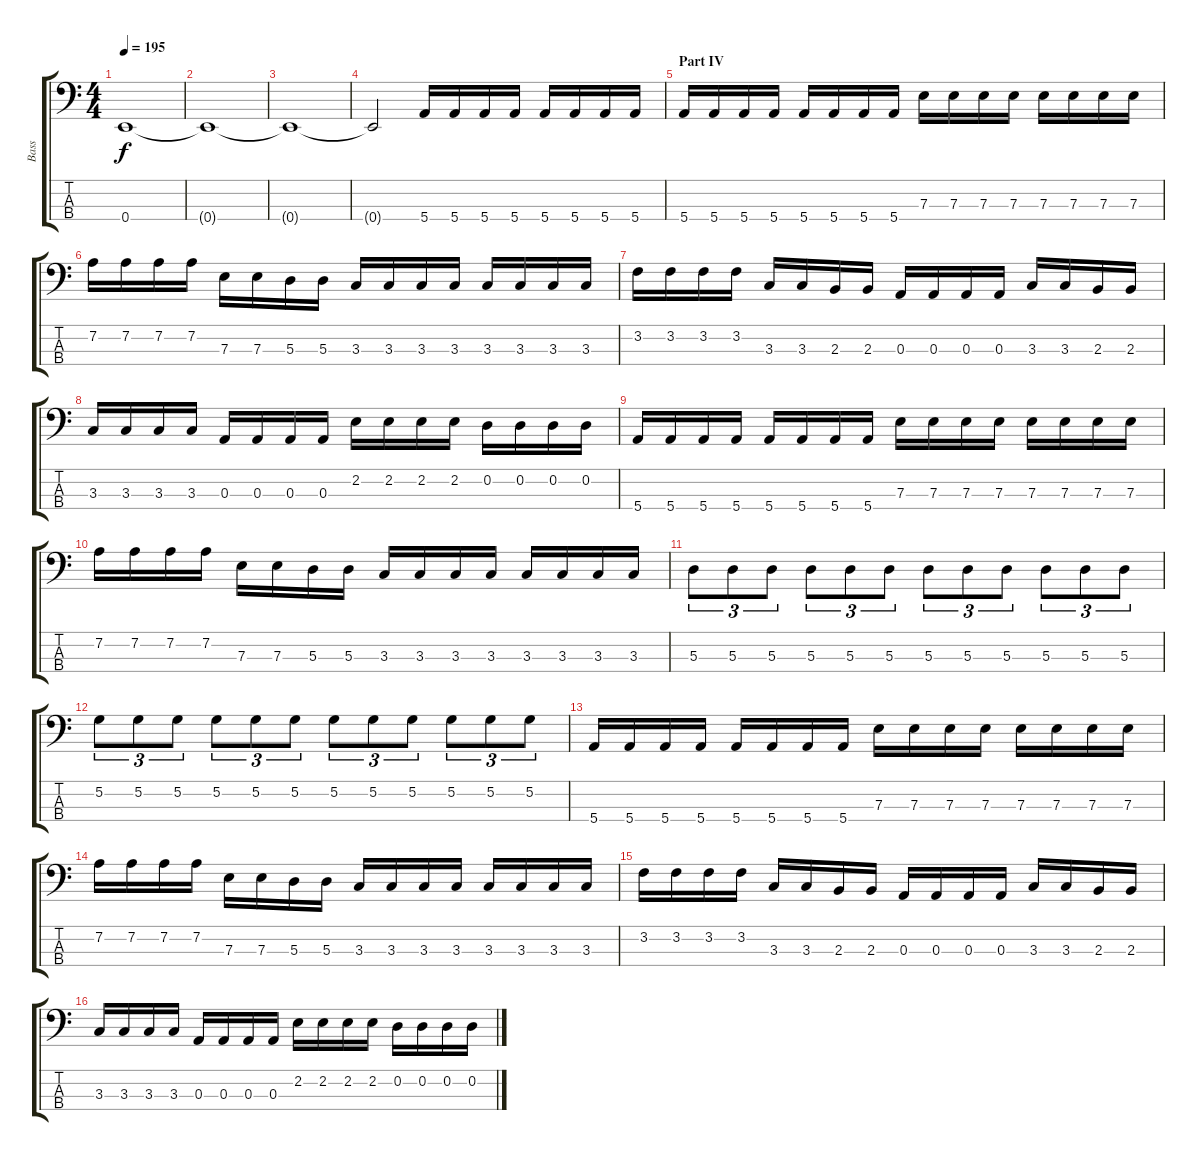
\track ("Bass" "Bass") {instrument electricbassfinger}
\staff {score tabs}
\tuning (G2 D2 A1 E1) {hide}
\ts (4 4)
\tempo 195
\clef f4
\ks c
0.4.1{dy f} |
0.4{t}.1 |
0.4{t}.1 |
0.4{t}.2 5.4.16 5.4.16 5.4.16 5.4.16 5.4.16 5.4.16 5.4.16 5.4.16 |
\section ("" "Part IV")
5.4.16 5.4.16 5.4.16 5.4.16 5.4.16 5.4.16 5.4.16 5.4.16 7.3.16 7.3.16 7.3.16 7.3.16 7.3.16 7.3.16 7.3.16 7.3.16 |
7.2.16 7.2.16 7.2.16 7.2.16 7.3.16 7.3.16 5.3.16 5.3.16 3.3.16 3.3.16 3.3.16 3.3.16 3.3.16 3.3.16 3.3.16 3.3.16 |
3.2.16 3.2.16 3.2.16 3.2.16 3.3.16 3.3.16 2.3.16 2.3.16 0.3.16 0.3.16 0.3.16 0.3.16 3.3.16 3.3.16 2.3.16 2.3.16 |
3.3.16 3.3.16 3.3.16 3.3.16 0.3.16 0.3.16 0.3.16 0.3.16 2.2.16 2.2.16 2.2.16 2.2.16 0.2.16 0.2.16 0.2.16 0.2.16 |
5.4.16 5.4.16 5.4.16 5.4.16 5.4.16 5.4.16 5.4.16 5.4.16 7.3.16 7.3.16 7.3.16 7.3.16 7.3.16 7.3.16 7.3.16 7.3.16 |
7.2.16 7.2.16 7.2.16 7.2.16 7.3.16 7.3.16 5.3.16 5.3.16 3.3.16 3.3.16 3.3.16 3.3.16 3.3.16 3.3.16 3.3.16 3.3.16 |
5.3.8{tu (3 2)} 5.3.8{tu (3 2)} 5.3.8{tu (3 2)} 5.3.8{tu (3 2)} 5.3.8{tu (3 2)} 5.3.8{tu (3 2)} 5.3.8{tu (3 2)} 5.3.8{tu (3 2)} 5.3.8{tu (3 2)} 5.3.8{tu (3 2)} 5.3.8{tu (3 2)} 5.3.8{tu (3 2)} |
5.2.8{tu (3 2)} 5.2.8{tu (3 2)} 5.2.8{tu (3 2)} 5.2.8{tu (3 2)} 5.2.8{tu (3 2)} 5.2.8{tu (3 2)} 5.2.8{tu (3 2)} 5.2.8{tu (3 2)} 5.2.8{tu (3 2)} 5.2.8{tu (3 2)} 5.2.8{tu (3 2)} 5.2.8{tu (3 2)} |
5.4.16 5.4.16 5.4.16 5.4.16 5.4.16 5.4.16 5.4.16 5.4.16 7.3.16 7.3.16 7.3.16 7.3.16 7.3.16 7.3.16 7.3.16 7.3.16 |
7.2.16 7.2.16 7.2.16 7.2.16 7.3.16 7.3.16 5.3.16 5.3.16 3.3.16 3.3.16 3.3.16 3.3.16 3.3.16 3.3.16 3.3.16 3.3.16 |
3.2.16 3.2.16 3.2.16 3.2.16 3.3.16 3.3.16 2.3.16 2.3.16 0.3.16 0.3.16 0.3.16 0.3.16 3.3.16 3.3.16 2.3.16 2.3.16 |
3.3.16 3.3.16 3.3.16 3.3.16 0.3.16 0.3.16 0.3.16 0.3.16 2.2.16 2.2.16 2.2.16 2.2.16 0.2.16 0.2.16 0.2.16 0.2.16
